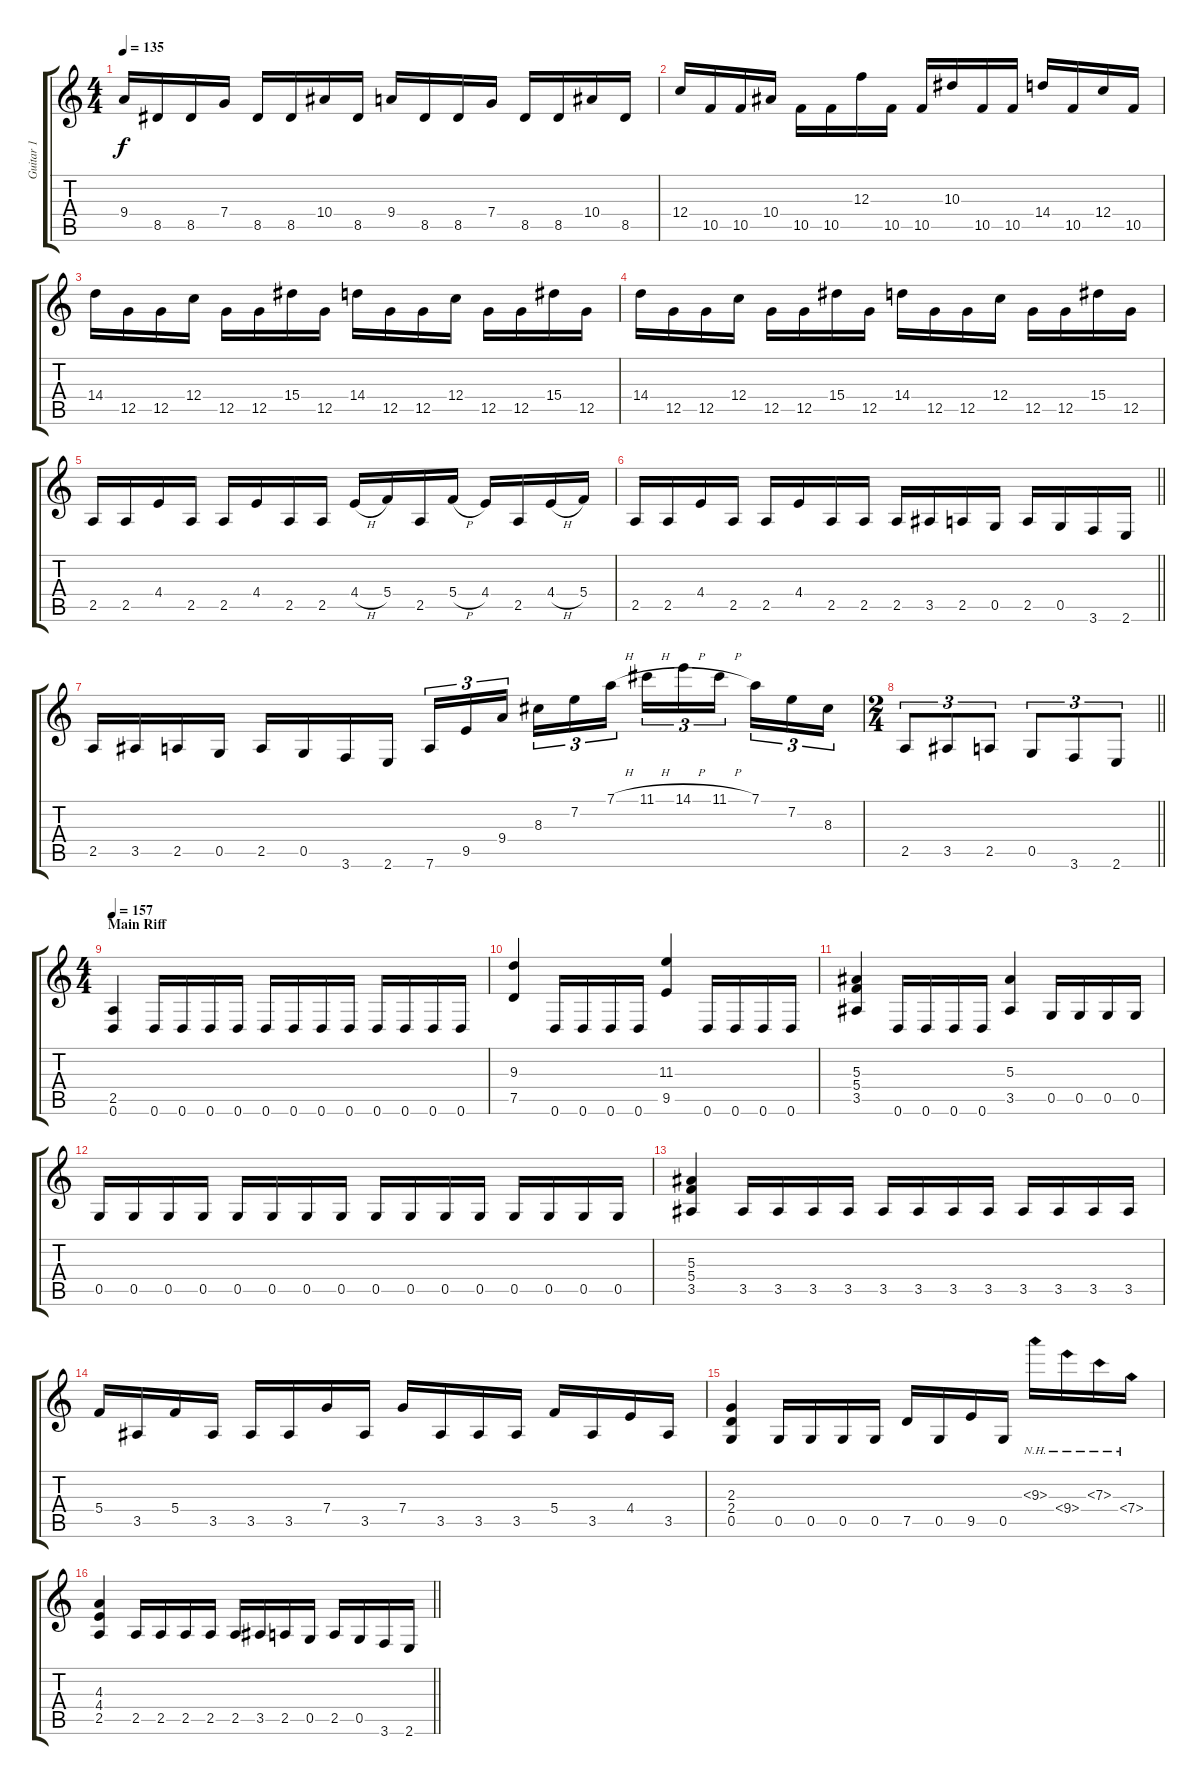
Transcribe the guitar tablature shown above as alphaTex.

\track ("Guitar 1" "Guitar 1") {instrument distortionguitar}
\staff {score tabs}
\tuning (D4 A3 F3 C3 G2 D2) {hide}
\ts (4 4)
\tempo 135
\clef g2
\ks c
9.4.16{dy f} 8.5.16 8.5.16 7.4.16 8.5.16 8.5.16 10.4.16 8.5.16 9.4.16 8.5.16 8.5.16 7.4.16 8.5.16 8.5.16 10.4.16 8.5.16 |
12.4.16 10.5.16 10.5.16 10.4.16 10.5.16 10.5.16 12.3.16 10.5.16 10.5.16 10.3.16 10.5.16 10.5.16 14.4.16 10.5.16 12.4.16 10.5.16 |
14.4.16 12.5.16 12.5.16 12.4.16 12.5.16 12.5.16 15.4.16 12.5.16 14.4.16 12.5.16 12.5.16 12.4.16 12.5.16 12.5.16 15.4.16 12.5.16 |
14.4.16 12.5.16 12.5.16 12.4.16 12.5.16 12.5.16 15.4.16 12.5.16 14.4.16 12.5.16 12.5.16 12.4.16 12.5.16 12.5.16 15.4.16 12.5.16 |
2.5.16 2.5.16 4.4.16 2.5.16 2.5.16 4.4.16 2.5.16 2.5.16 4.4{h}.16 5.4.16 2.5.16 5.4{h}.16 4.4.16 2.5.16 4.4{h}.16 5.4.16 |
\barLineRight lightlight
2.5.16 2.5.16 4.4.16 2.5.16 2.5.16 4.4.16 2.5.16 2.5.16 2.5.16 3.5.16 2.5.16 0.5.16 2.5.16 0.5.16 3.6.16 2.6.16 |
2.5.16 3.5.16 2.5.16 0.5.16 2.5.16 0.5.16 3.6.16 2.6.16 7.6.16{tu (3 2)} 9.5.16{tu (3 2)} 9.4.16{tu (3 2) beam splitsecondary} 8.3.16{tu (3 2)} 7.2.16{tu (3 2)} 7.1{h}.16{tu (3 2)} 11.1{h}.16{tu (3 2)} 14.1{h}.16{tu (3 2)} 11.1{h}.16{tu (3 2) beam splitsecondary} 7.1.16{tu (3 2)} 7.2.16{tu (3 2)} 8.3.16{tu (3 2)} |
\ts (2 4)
\barLineRight lightlight
2.5.8{tu (3 2)} 3.5.8{tu (3 2)} 2.5.8{tu (3 2)} 0.5.8{tu (3 2)} 3.6.8{tu (3 2)} 2.6.8{tu (3 2)} |
\ts (4 4)
\section ("" "Main Riff")
\tempo 157
(2.5 0.6).4 0.6.16 0.6.16 0.6.16 0.6.16 0.6.16 0.6.16 0.6.16 0.6.16 0.6.16 0.6.16 0.6.16 0.6.16 |
(9.3 7.5).4 0.6.16 0.6.16 0.6.16 0.6.16 (11.3 9.5).4 0.6.16 0.6.16 0.6.16 0.6.16 |
(5.3 5.4 3.5).4 0.6.16 0.6.16 0.6.16 0.6.16 (5.3 3.5).4 0.5.16 0.5.16 0.5.16 0.5.16 |
0.5.16 0.5.16 0.5.16 0.5.16 0.5.16 0.5.16 0.5.16 0.5.16 0.5.16 0.5.16 0.5.16 0.5.16 0.5.16 0.5.16 0.5.16 0.5.16 |
(5.3 5.4 3.5).4 3.5.16 3.5.16 3.5.16 3.5.16 3.5.16 3.5.16 3.5.16 3.5.16 3.5.16 3.5.16 3.5.16 3.5.16 |
5.4.16 3.5.16 5.4.16 3.5.16 3.5.16 3.5.16 7.4.16 3.5.16 7.4.16 3.5.16 3.5.16 3.5.16 5.4.16 3.5.16 4.4.16 3.5.16 |
(2.3 2.4 0.5).4 0.5.16 0.5.16 0.5.16 0.5.16 7.5.16 0.5.16 9.5.16 0.5.16 9.3{nh}.16 9.4{nh}.16 7.3{nh}.16 7.4{nh}.16 |
\barLineRight lightlight
(4.3 4.4 2.5).4 2.5.16 2.5.16 2.5.16 2.5.16 2.5.16 3.5.16 2.5.16 0.5.16 2.5.16 0.5.16 3.6.16 2.6.16
